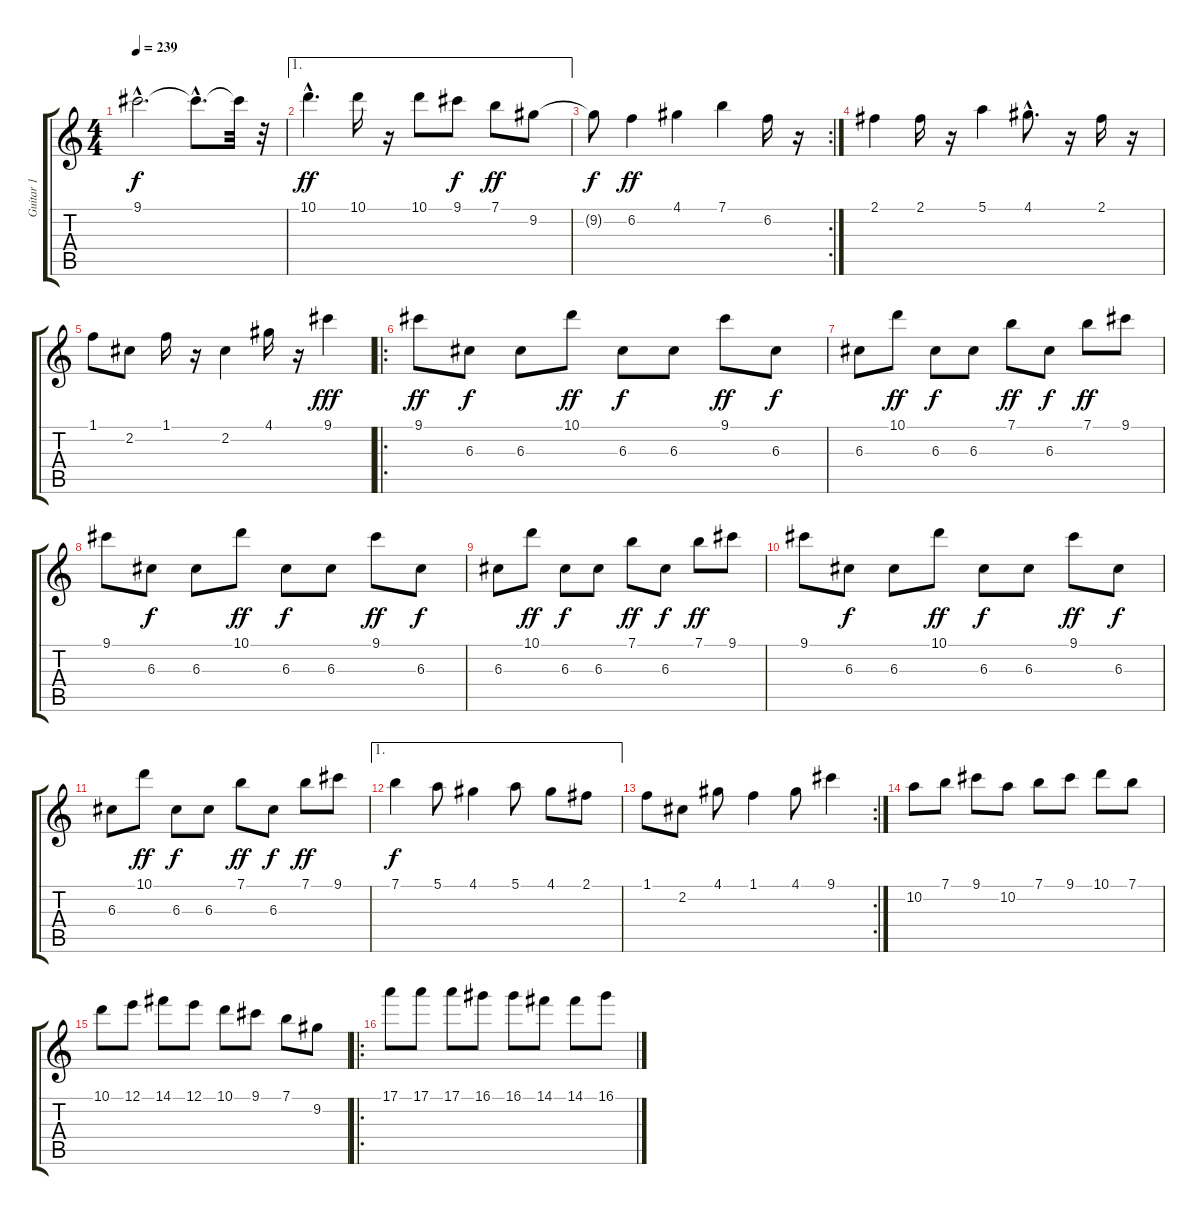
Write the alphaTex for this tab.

\track ("Guitar 1" "Guitar 1") {instrument distortionguitar}
\staff {score tabs}
\tuning (E4 B3 G3 D3 A2 E2) {hide}
\ts (4 4)
\tempo 239
\clef g2
\ks c
9.1{hac t}.2{d dy f} 9.1{hac t}.8{d} 9.1{t}.32 r.32 |
\ae 1
10.1{hac}.4{d dy ff} 10.1.16 r.16 10.1.8 9.1.8{dy f} 7.1.8{dy ff} 9.2.8 |
\rc 2
9.2{t}.8{dy f} 6.2.4{dy ff} 4.1.4 7.1.4 6.2.16 r.16 |
2.1.4 2.1.16 r.16 5.1.4 4.1{hac}.8{d} r.16 2.1.16 r.16 |
1.1.8 2.2.8 1.1.16 r.16 2.2.4 4.1.16 r.16 9.1.4{dy fff} |
\ro
9.1.8{dy ff} 6.3.8{dy f} 6.3.8 10.1.8{dy ff} 6.3.8{dy f} 6.3.8 9.1.8{dy ff} 6.3.8{dy f} |
6.3.8 10.1.8{dy ff} 6.3.8{dy f} 6.3.8 7.1.8{dy ff} 6.3.8{dy f} 7.1.8{dy ff} 9.1.8 |
9.1.8 6.3.8{dy f} 6.3.8 10.1.8{dy ff} 6.3.8{dy f} 6.3.8 9.1.8{dy ff} 6.3.8{dy f} |
6.3.8 10.1.8{dy ff} 6.3.8{dy f} 6.3.8 7.1.8{dy ff} 6.3.8{dy f} 7.1.8{dy ff} 9.1.8 |
9.1.8 6.3.8{dy f} 6.3.8 10.1.8{dy ff} 6.3.8{dy f} 6.3.8 9.1.8{dy ff} 6.3.8{dy f} |
6.3.8 10.1.8{dy ff} 6.3.8{dy f} 6.3.8 7.1.8{dy ff} 6.3.8{dy f} 7.1.8{dy ff} 9.1.8 |
\ae 1
7.1.4{dy f} 5.1.8 4.1.4 5.1.8 4.1.8 2.1.8 |
\rc 2
1.1.8 2.2.8 4.1.8 1.1.4 4.1.8 9.1.4 |
10.2.8 7.1.8 9.1.8 10.2.8 7.1.8 9.1.8 10.1.8 7.1.8 |
10.1.8 12.1.8 14.1.8 12.1.8 10.1.8 9.1.8 7.1.8 9.2.8 |
\ro
17.1.8 17.1.8 17.1.8 16.1.8 16.1.8 14.1.8 14.1.8 16.1.8
